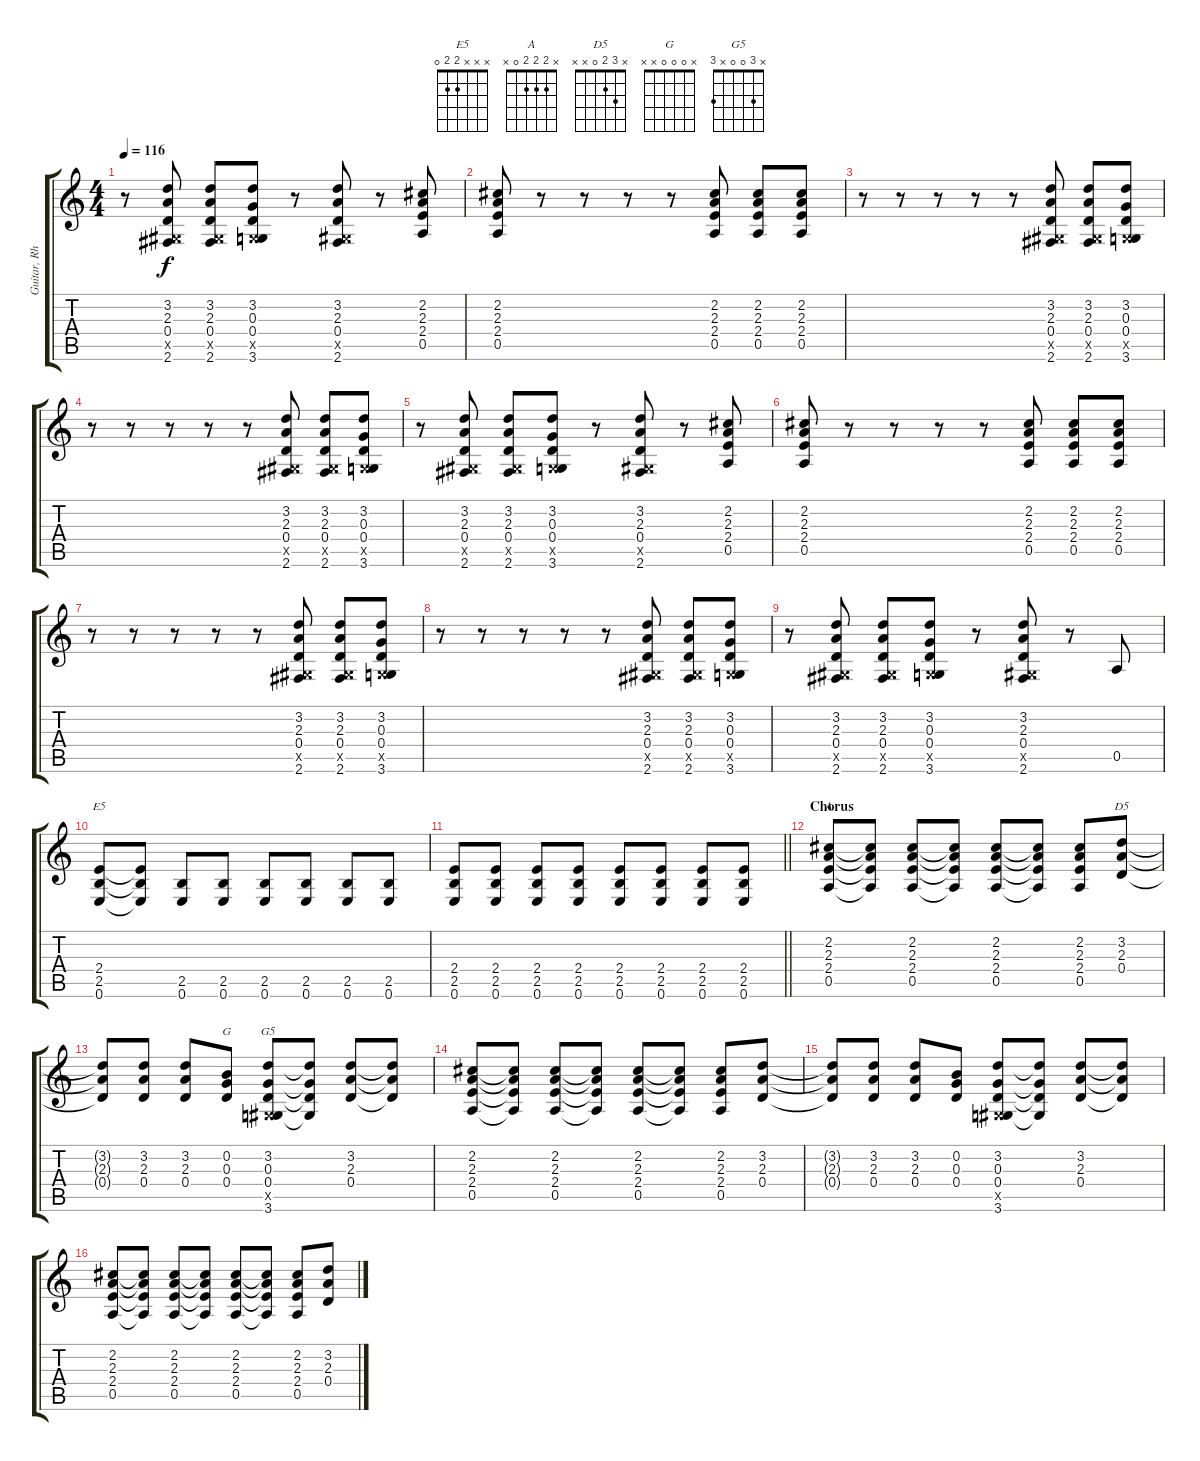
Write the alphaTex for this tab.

\track ("Guitar, Rhythm" "Guitar, Rh") {instrument distortionguitar}
\staff {score tabs}
\tuning (E4 B3 G3 D3 A2 E2) {hide}
\chord ("E5" x x x 2 2 0)
\chord ("A" x 2 2 2 0 x)
\chord ("D5" x 3 2 0 x x)
\chord ("G" x 0 0 0 x x)
\chord ("G5" x 3 0 0 x 3)
\ts (4 4)
\tempo 116
\clef g2
\ks c
r.8{dy f} (3.2 2.3 0.4 -1.5{x} 2.6).8 (3.2 2.3 0.4 -1.5{x} 2.6).8 (3.2 0.3 0.4 -1.5{x} 3.6).8 r.8 (3.2 2.3 0.4 -1.5{x} 2.6).8 r.8 (2.2 2.3 2.4 0.5).8 |
(2.2 2.3 2.4 0.5).8 r.8 r.8 r.8 r.8 (2.2 2.3 2.4 0.5).8 (2.2 2.3 2.4 0.5).8 (2.2 2.3 2.4 0.5).8 |
r.8 r.8 r.8 r.8 r.8 (3.2 2.3 0.4 -1.5{x} 2.6).8 (3.2 2.3 0.4 -1.5{x} 2.6).8 (3.2 0.3 0.4 -1.5{x} 3.6).8 |
r.8 r.8 r.8 r.8 r.8 (3.2 2.3 0.4 -1.5{x} 2.6).8 (3.2 2.3 0.4 -1.5{x} 2.6).8 (3.2 0.3 0.4 -1.5{x} 3.6).8 |
r.8 (3.2 2.3 0.4 -1.5{x} 2.6).8 (3.2 2.3 0.4 -1.5{x} 2.6).8 (3.2 0.3 0.4 -1.5{x} 3.6).8 r.8 (3.2 2.3 0.4 -1.5{x} 2.6).8 r.8 (2.2 2.3 2.4 0.5).8 |
(2.2 2.3 2.4 0.5).8 r.8 r.8 r.8 r.8 (2.2 2.3 2.4 0.5).8 (2.2 2.3 2.4 0.5).8 (2.2 2.3 2.4 0.5).8 |
r.8 r.8 r.8 r.8 r.8 (3.2 2.3 0.4 -1.5{x} 2.6).8 (3.2 2.3 0.4 -1.5{x} 2.6).8 (3.2 0.3 0.4 -1.5{x} 3.6).8 |
r.8 r.8 r.8 r.8 r.8 (3.2 2.3 0.4 -1.5{x} 2.6).8 (3.2 2.3 0.4 -1.5{x} 2.6).8 (3.2 0.3 0.4 -1.5{x} 3.6).8 |
r.8 (3.2 2.3 0.4 -1.5{x} 2.6).8 (3.2 2.3 0.4 -1.5{x} 2.6).8 (3.2 0.3 0.4 -1.5{x} 3.6).8 r.8 (3.2 2.3 0.4 -1.5{x} 2.6).8 r.8 0.5.8 |
(2.4 2.5 0.6).8{ch "E5"} (2.4{t} 2.5{t} 0.6{t}).8 (2.5 0.6).8 (2.5 0.6).8 (2.5 0.6).8 (2.5 0.6).8 (2.5 0.6).8 (2.5 0.6).8 |
\barLineRight lightlight
(2.4 2.5 0.6).8 (2.4 2.5 0.6).8 (2.4 2.5 0.6).8 (2.4 2.5 0.6).8 (2.4 2.5 0.6).8 (2.4 2.5 0.6).8 (2.4 2.5 0.6).8 (2.4 2.5 0.6).8 |
\section ("" "Chorus")
(2.2 2.3 2.4 0.5).8{ch "A"} (2.2{t} 2.3{t} 2.4{t} 0.5{t}).8 (2.2 2.3 2.4 0.5).8 (2.2{t} 2.3{t} 2.4{t} 0.5{t}).8 (2.2 2.3 2.4 0.5).8 (2.2{t} 2.3{t} 2.4{t} 0.5{t}).8 (2.2 2.3 2.4 0.5).8 (3.2 2.3 0.4).8{ch "D5"} |
(3.2{t} 2.3{t} 0.4{t}).8 (3.2 2.3 0.4).8 (3.2 2.3 0.4).8 (0.2 0.3 0.4).8{ch "G"} (3.2 0.3 0.4 -1.5{x} 3.6).8{ch "G5"} (3.2{t} 0.3{t} 0.4{t} 3.6{t}).8 (3.2 2.3 0.4).8 (3.2{t} 2.3{t} 0.4{t}).8 |
(2.2 2.3 2.4 0.5).8 (2.2{t} 2.3{t} 2.4{t} 0.5{t}).8 (2.2 2.3 2.4 0.5).8 (2.2{t} 2.3{t} 2.4{t} 0.5{t}).8 (2.2 2.3 2.4 0.5).8 (2.2{t} 2.3{t} 2.4{t} 0.5{t}).8 (2.2 2.3 2.4 0.5).8 (3.2 2.3 0.4).8 |
(3.2{t} 2.3{t} 0.4{t}).8 (3.2 2.3 0.4).8 (3.2 2.3 0.4).8 (0.2 0.3 0.4).8 (3.2 0.3 0.4 -1.5{x} 3.6).8 (3.2{t} 0.3{t} 0.4{t} 3.6{t}).8 (3.2 2.3 0.4).8 (3.2{t} 2.3{t} 0.4{t}).8 |
(2.2 2.3 2.4 0.5).8 (2.2{t} 2.3{t} 2.4{t} 0.5{t}).8 (2.2 2.3 2.4 0.5).8 (2.2{t} 2.3{t} 2.4{t} 0.5{t}).8 (2.2 2.3 2.4 0.5).8 (2.2{t} 2.3{t} 2.4{t} 0.5{t}).8 (2.2 2.3 2.4 0.5).8 (3.2 2.3 0.4).8
